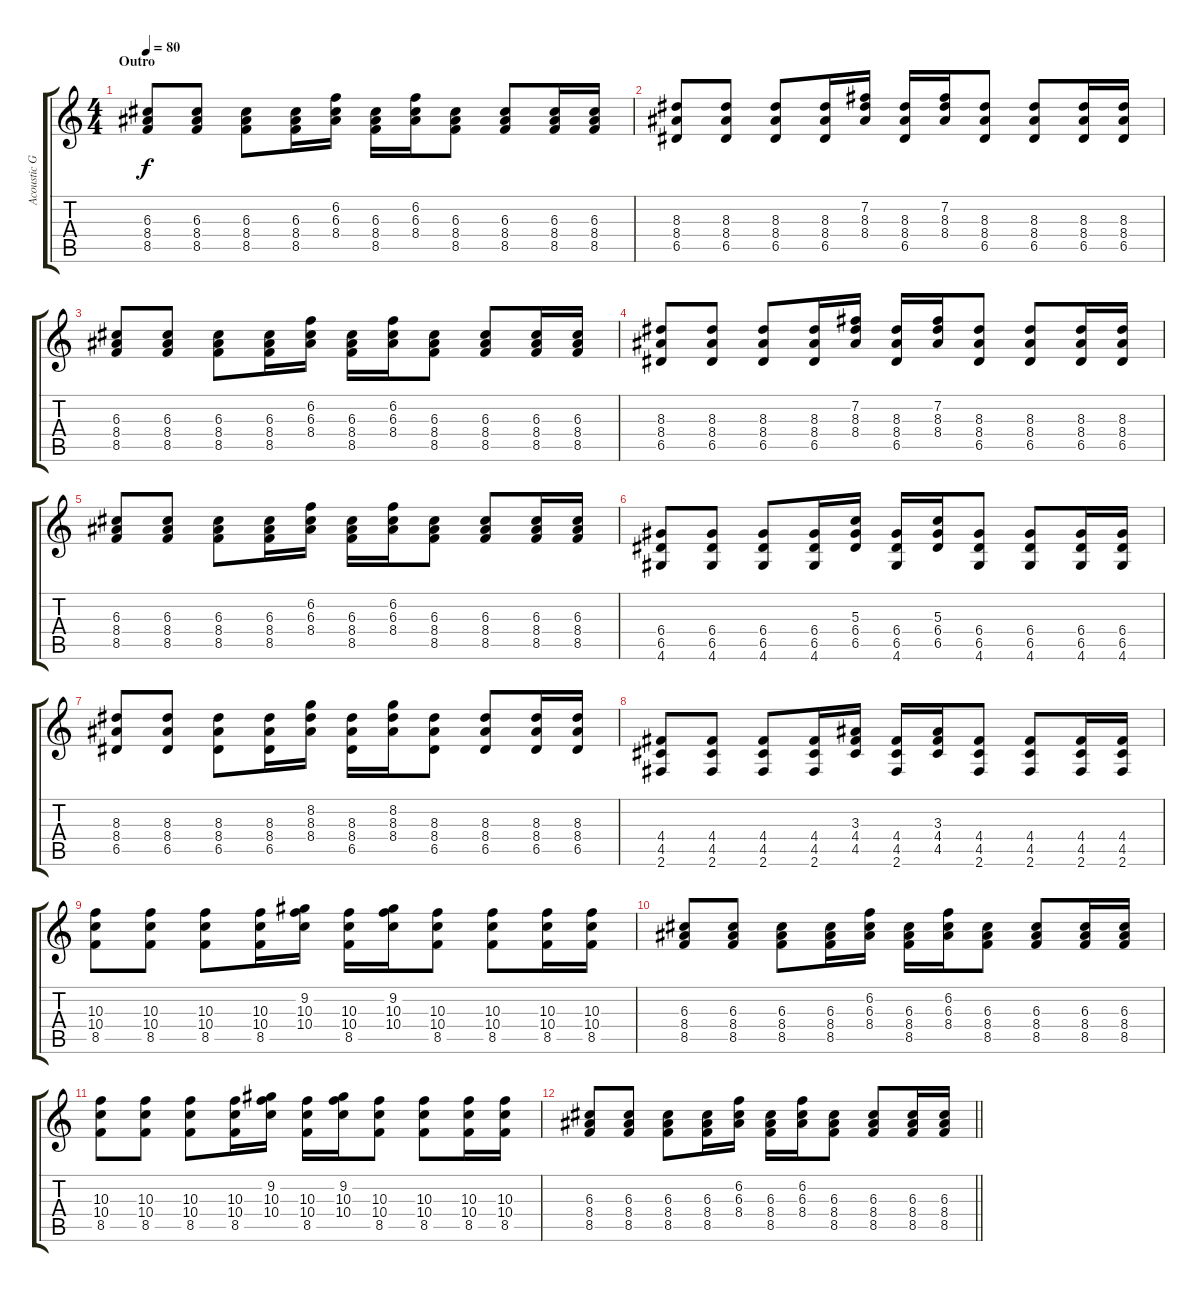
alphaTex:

\track ("Acoustic Guitar" "Acoustic G") {instrument acousticguitarsteel}
\staff {score tabs}
\tuning (E4 B3 G3 D3 A2 E2) {hide}
\ts (4 4)
\section ("" "Outro")
\tempo 80
\clef g2
\ks c
(6.3 8.4 8.5).8{dy f} (6.3 8.4 8.5).8 (6.3 8.4 8.5).8 (6.3 8.4 8.5).16 (6.2 6.3 8.4).16 (6.3 8.4 8.5).16 (6.2 6.3 8.4).16 (6.3 8.4 8.5).8 (6.3 8.4 8.5).8 (6.3 8.4 8.5).16 (6.3 8.4 8.5).16 |
(8.3 8.4 6.5).8 (8.3 8.4 6.5).8 (8.3 8.4 6.5).8 (8.3 8.4 6.5).16 (7.2 8.3 8.4).16 (8.3 8.4 6.5).16 (7.2 8.3 8.4).16 (8.3 8.4 6.5).8 (8.3 8.4 6.5).8 (8.3 8.4 6.5).16 (8.3 8.4 6.5).16 |
(6.3 8.4 8.5).8 (6.3 8.4 8.5).8 (6.3 8.4 8.5).8 (6.3 8.4 8.5).16 (6.2 6.3 8.4).16 (6.3 8.4 8.5).16 (6.2 6.3 8.4).16 (6.3 8.4 8.5).8 (6.3 8.4 8.5).8 (6.3 8.4 8.5).16 (6.3 8.4 8.5).16 |
(8.3 8.4 6.5).8 (8.3 8.4 6.5).8 (8.3 8.4 6.5).8 (8.3 8.4 6.5).16 (7.2 8.3 8.4).16 (8.3 8.4 6.5).16 (7.2 8.3 8.4).16 (8.3 8.4 6.5).8 (8.3 8.4 6.5).8 (8.3 8.4 6.5).16 (8.3 8.4 6.5).16 |
(6.3 8.4 8.5).8 (6.3 8.4 8.5).8 (6.3 8.4 8.5).8 (6.3 8.4 8.5).16 (6.2 6.3 8.4).16 (6.3 8.4 8.5).16 (6.2 6.3 8.4).16 (6.3 8.4 8.5).8 (6.3 8.4 8.5).8 (6.3 8.4 8.5).16 (6.3 8.4 8.5).16 |
(6.4 6.5 4.6).8 (6.4 6.5 4.6).8 (6.4 6.5 4.6).8 (6.4 6.5 4.6).16 (5.3 6.4 6.5).16 (6.4 6.5 4.6).16 (5.3 6.4 6.5).16 (6.4 6.5 4.6).8 (6.4 6.5 4.6).8 (6.4 6.5 4.6).16 (6.4 6.5 4.6).16 |
(8.3 8.4 6.5).8 (8.3 8.4 6.5).8 (8.3 8.4 6.5).8 (8.3 8.4 6.5).16 (8.2 8.3 8.4).16 (8.3 8.4 6.5).16 (8.2 8.3 8.4).16 (8.3 8.4 6.5).8 (8.3 8.4 6.5).8 (8.3 8.4 6.5).16 (8.3 8.4 6.5).16 |
(4.4 4.5 2.6).8 (4.4 4.5 2.6).8 (4.4 4.5 2.6).8 (4.4 4.5 2.6).16 (3.3 4.4 4.5).16 (4.4 4.5 2.6).16 (3.3 4.4 4.5).16 (4.4 4.5 2.6).8 (4.4 4.5 2.6).8 (4.4 4.5 2.6).16 (4.4 4.5 2.6).16 |
(10.3 10.4 8.5).8 (10.3 10.4 8.5).8 (10.3 10.4 8.5).8 (10.3 10.4 8.5).16 (9.2 10.3 10.4).16 (10.3 10.4 8.5).16 (9.2 10.3 10.4).16 (10.3 10.4 8.5).8 (10.3 10.4 8.5).8 (10.3 10.4 8.5).16 (10.3 10.4 8.5).16 |
(6.3 8.4 8.5).8 (6.3 8.4 8.5).8 (6.3 8.4 8.5).8 (6.3 8.4 8.5).16 (6.2 6.3 8.4).16 (6.3 8.4 8.5).16 (6.2 6.3 8.4).16 (6.3 8.4 8.5).8 (6.3 8.4 8.5).8 (6.3 8.4 8.5).16 (6.3 8.4 8.5).16 |
(10.3 10.4 8.5).8 (10.3 10.4 8.5).8 (10.3 10.4 8.5).8 (10.3 10.4 8.5).16 (9.2 10.3 10.4).16 (10.3 10.4 8.5).16 (9.2 10.3 10.4).16 (10.3 10.4 8.5).8 (10.3 10.4 8.5).8 (10.3 10.4 8.5).16 (10.3 10.4 8.5).16 |
\barLineRight lightlight
(6.3 8.4 8.5).8 (6.3 8.4 8.5).8 (6.3 8.4 8.5).8 (6.3 8.4 8.5).16 (6.2 6.3 8.4).16 (6.3 8.4 8.5).16 (6.2 6.3 8.4).16 (6.3 8.4 8.5).8 (6.3 8.4 8.5).8 (6.3 8.4 8.5).16 (6.3 8.4 8.5).16
